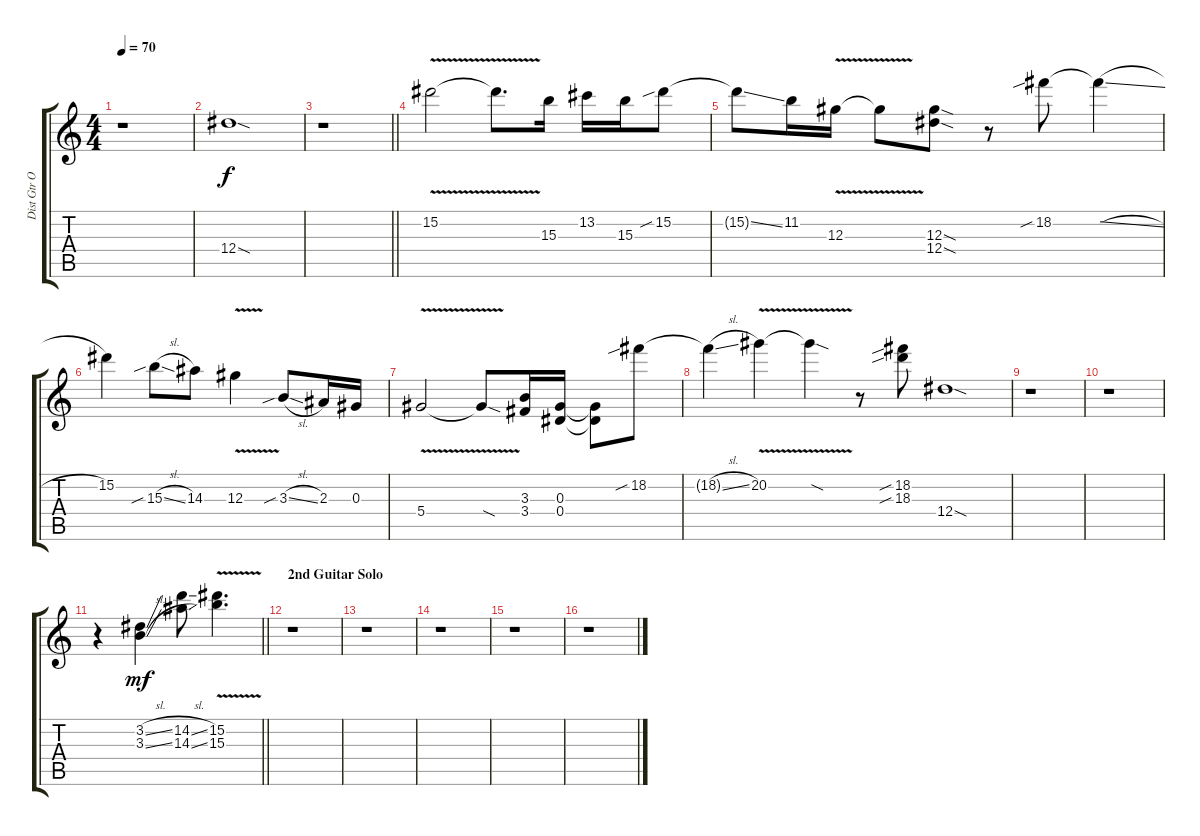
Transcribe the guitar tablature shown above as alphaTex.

\track ("Dist Gtr Open A Tuning Tuned Down 1/2 St" "Dist Gtr O") {instrument distortionguitar}
\staff {score tabs}
\tuning (Eb4 C4 Ab3 Eb3 C3 Ab2) {hide}
\ts (4 4)
\tempo 70
\clef g2
\ks c
r.1{dy f} |
12.4{sod}.1 |
\barLineRight lightlight
r.1 |
15.2{v}.2 15.2{v t}.8{d} 15.3.16 13.2.16 15.3.16 15.2{sib}.8 |
15.2{ss t}.8 11.2.16 12.3{v}.16 12.3{v t}.8 (12.3{sod} 12.4{sod}).8 r.8 18.2{sib}.8 18.2{sl t}.4 |
15.2.4 15.3{sib sl}.8 14.3.8 12.3{v}.4 3.3{sib sl}.8 2.3.16 0.3.16 |
5.4{v}.2 5.4{sod t}.8 (3.3 3.4).16 (0.3 0.4).16 (0.3{t} 0.4{t}).8 18.2{sib}.8 |
18.2{sl t}.4 20.2{v}.4 20.2{sod t}.4 r.8 (18.2{sib} 18.3{sib}).8 12.4{sod}.1 |
r.1 |
r.1 |
\barLineRight lightlight
r.4 (3.2{sl} 3.3{sl}).4{dy mf} (14.2{sl} 14.3{sl}).8 (15.2{v} 15.3{v}).4{d} |
\section ("" "2nd Guitar Solo")
r.1 |
r.1 |
r.1 |
r.1 |
r.1
